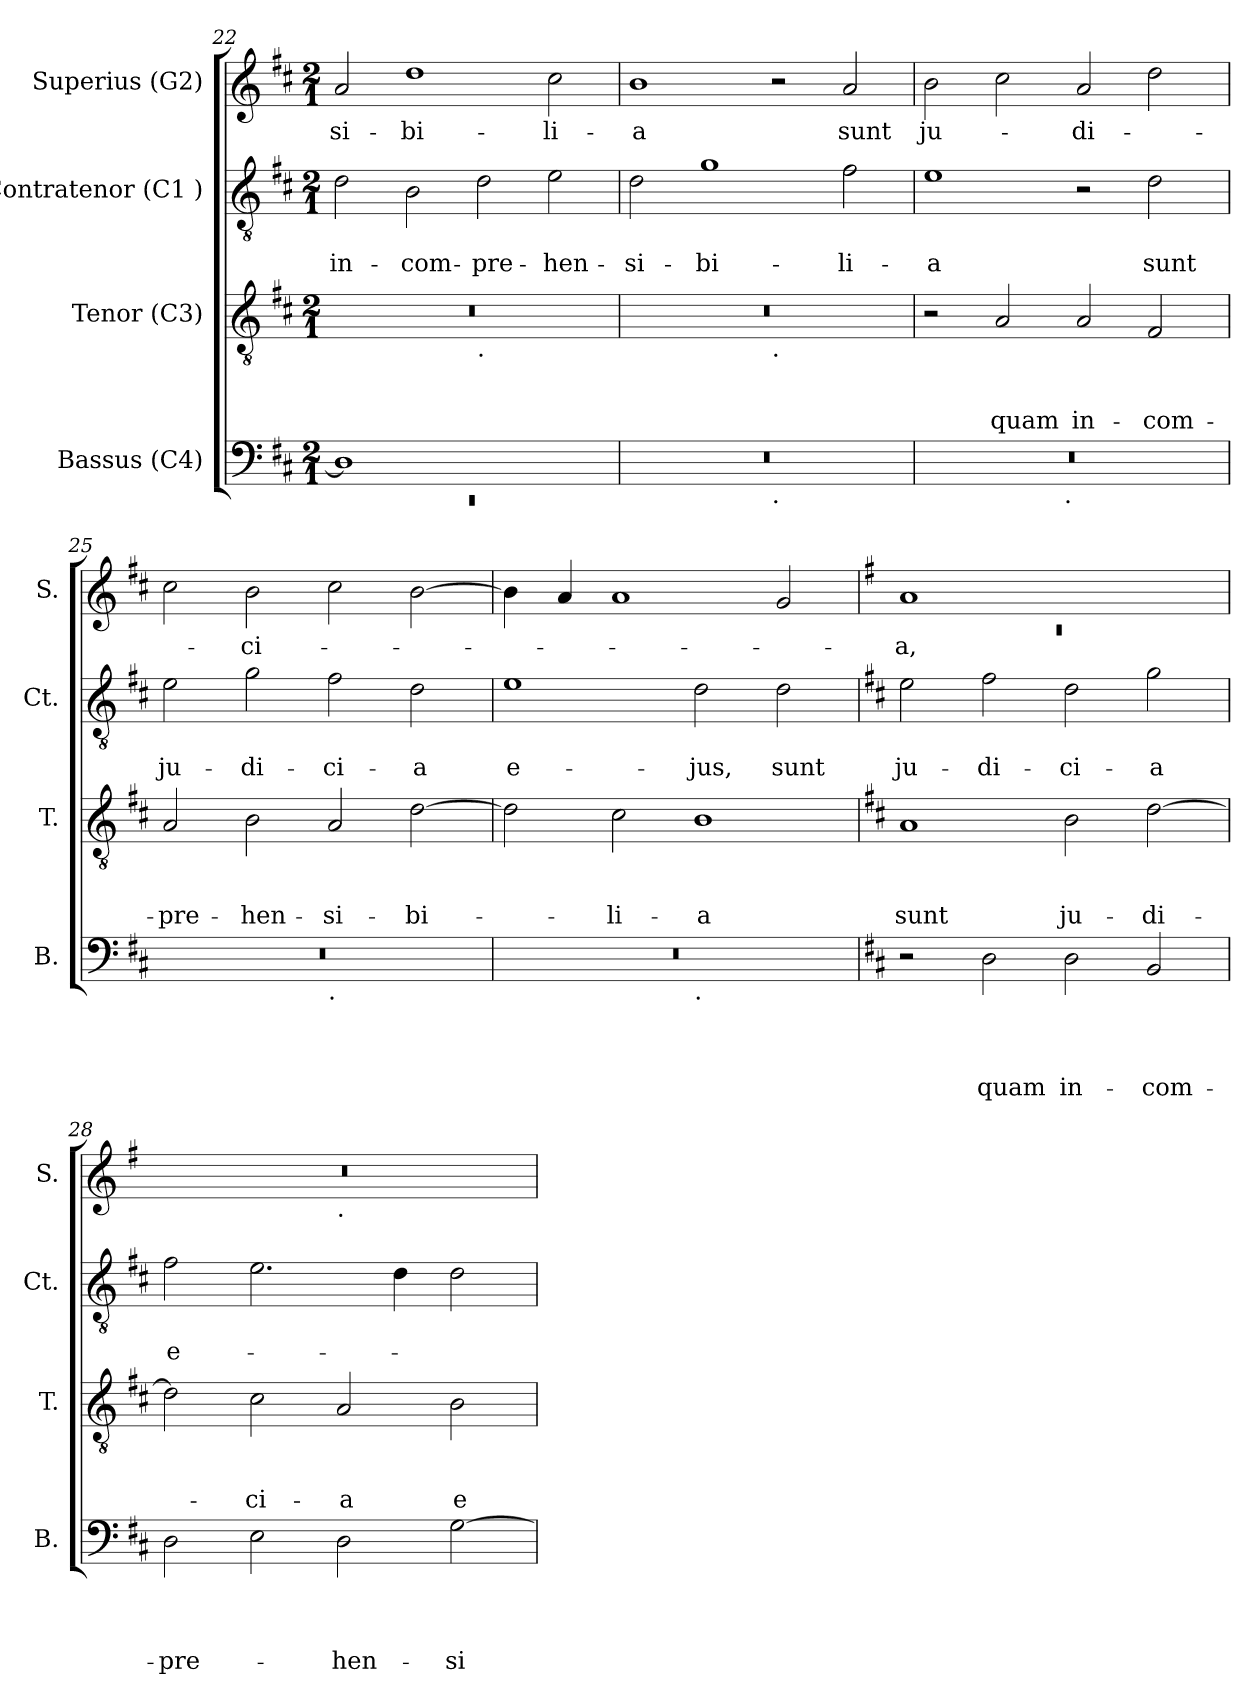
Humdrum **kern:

**kern	**text	**text	**text	**text	**kern	**text	**text	**text	**kern	**text	**text	**kern	**text
*part4	*part4	*part4	*part4	*part4	*part3	*part3	*part3	*part3	*part2	*part2	*part2	*part1	*part1
*staff4	*staff4	*staff4	*staff4	*staff4	*staff3	*staff3	*staff3	*staff3	*staff2	*staff2	*staff2	*staff1	*staff1
*I"Bassus (C4)	*	*	*	*	*I"Tenor (C3)	*	*	*	*I"Contratenor (C1 )	*	*	*I"Superius (G2)	*
*I'B.	*	*	*	*	*I'T.	*	*	*	*I'Ct.	*	*	*I'S.	*
*clefF4	*	*	*	*	*clefGv2	*	*	*	*clefGv2	*	*	*clefG2	*
*k[f#c#]	*	*	*	*	*k[f#c#]	*	*	*	*k[f#c#]	*	*	*k[f#c#]	*
*D:	*	*	*	*	*D:	*	*	*	*D:	*	*	*D:	*
*M2/1	*	*	*	*	*M2/1	*	*	*	*M2/1	*	*	*M2/1	*
=22	=22	=22	=22	=22	=22	=22	=22	=22	=22	=22	=22	=22	=22
*^	*	*	*	*	*	*	*	*	*	*	*	*	*
!	!LO:N:vis=1	!	!	!	!	!	!	!	!	!	!	!LO:LY:b	!	!LO:LY:b
*	*	*	*	*	*	*^	*	*	*	*	*	*	*	*
1D]	0rEE	.	.	.	.	0r	1ryy	.	.	.	2d\	.	in-	2a/	-si-
!	!	!	!	!	!	!	!	!	!	!	!	!	!LO:LY:b	!	!LO:LY:b
.	.	.	.	.	.	.	.	.	.	.	2B\	.	-com-	1dd	-bi-
!	!	!	!	!	!	!	!LO:TX:b:t=.	!	!	!	!	!	!	!	!
!	!	!	!	!	!	!	!	!	!	!	!	!	!LO:LY:b	!	!
1ryy	.	.	.	.	.	.	1ryy	.	.	.	2d\	.	-pre-	.	.
!	!	!	!	!	!	!	!	!	!	!	!	!	!LO:LY:b	!	!LO:LY:b
.	.	.	.	.	.	.	.	.	.	.	2e\	.	-hen-	2cc#\	-li-
=23	=23	=23	=23	=23	=23	=23	=23	=23	=23	=23	=23	=23	=23	=23	=23
!	!	!	!	!	!	!	!	!	!	!	!	!	!LO:LY:b	!	!LO:LY:b:rj
0r	1ryy	.	.	.	.	0r	1ryy	.	.	.	2d\	.	-si-	1b	-a
!	!	!	!	!	!	!	!	!	!	!	!	!	!LO:LY:b	!	!
.	.	.	.	.	.	.	.	.	.	.	1g	.	-bi-	.	.
!	!	!	!	!	!	!	!LO:TX:b:t=.	!	!	!	!	!	!	!	!
!	!LO:TX:b:t=.	!	!	!	!	!	!	!	!	!	!	!	!	!	!
.	1ryy	.	.	.	.	.	1ryy	.	.	.	.	.	.	2r	.
!	!	!	!	!	!	!	!	!	!	!	!	!	!LO:LY:b	!	!LO:LY:b
.	.	.	.	.	.	.	.	.	.	.	2f#\	.	-li-	2a/	sunt
=24	=24	=24	=24	=24	=24	=24	=24	=24	=24	=24	=24	=24	=24	=24	=24
!	!	!	!	!	!	!	!	!	!	!	!	!	!LO:LY:b:rj	!	!LO:LY:b
*	*	*	*	*	*	*v	*v	*	*	*	*	*	*	*	*
0r	2ryy	.	.	.	.	2r	.	.	.	1e	.	-a	2b\	ju-
!	!	!	!	!	!	!	!	!	!LO:LY:b	!	!	!	!	!
.	4...ryy	.	.	.	.	2A/	.	.	quam	.	.	.	2cc#\	.
!	!LO:TX:b:t=.	!	!	!	!	!	!	!	!	!	!	!	!	!
.	1ryy	.	.	.	.	.	.	.	.	.	.	.	.	.
!	!	!	!	!	!	!	!	!	!LO:LY:b	!	!	!	!	!LO:LY:b
.	.	.	.	.	.	2A/	.	.	in-	2r	.	.	2a/	-di-
!	!	!	!	!	!	!	!	!	!LO:LY:b	!	!	!LO:LY:b	!	!
.	.	.	.	.	.	2F#/	.	.	-com-	2d\	.	sunt	2dd\	.
.	32ryy	.	.	.	.	.	.	.	.	.	.	.	.	.
!!LO:LB:g=z
=25	=25	=25	=25	=25	=25	=25	=25	=25	=25	=25	=25	=25	=25	=25
!	!	!	!	!	!	!	!	!	!LO:LY:b	!	!	!LO:LY:b	!	!
0r	1ryy	.	.	.	.	2A/	.	.	-pre-	2e\	.	ju-	2cc#\	.
!	!	!	!	!	!	!	!	!	!LO:LY:b	!	!	!LO:LY:b	!	!LO:LY:b
.	.	.	.	.	.	2B\	.	.	-hen-	2g\	.	-di-	2b\	-ci-
!	!LO:TX:b:t=.	!	!	!	!	!	!	!	!	!	!	!	!	!
!	!	!	!	!	!	!	!	!	!LO:LY:b	!	!	!LO:LY:b	!	!
.	1ryy	.	.	.	.	2A/	.	.	-si-	2f#\	.	-ci-	2cc#\	.
!	!	!	!	!	!	!	!	!	!LO:LY:b	!	!	!LO:LY:b	!	!
.	.	.	.	.	.	[>2d\	.	.	-bi-	2d\	.	-a	[>2b\	.
=26	=26	=26	=26	=26	=26	=26	=26	=26	=26	=26	=26	=26	=26	=26
!	!	!	!	!	!	!	!	!	!	!	!	!LO:LY:b:rj	!	!
0r	1ryy	.	.	.	.	2d\]	.	.	.	1e	.	e-	4b\]	.
.	.	.	.	.	.	.	.	.	.	.	.	.	4a/	.
!	!	!	!	!	!	!	!	!	!LO:LY:b	!	!	!	!	!
.	.	.	.	.	.	2c#\	.	.	-li-	.	.	.	1a	.
!	!LO:TX:b:t=.	!	!	!	!	!	!	!	!	!	!	!	!	!
!	!	!	!	!	!	!	!	!	!LO:LY:b:rj	!	!	!LO:LY:b	!	!
.	1ryy	.	.	.	.	1B	.	.	-a	2d\	.	-jus,	.	.
!	!	!	!	!	!	!	!	!	!	!	!	!LO:LY:b	!	!
.	.	.	.	.	.	.	.	.	.	2d\	.	sunt	2g/	.
*v	*v	*	*	*	*	*	*	*	*	*	*	*	*	*
=27	=27	=27	=27	=27	=27	=27	=27	=27	=27	=27	=27	=27	=27
*	*	*	*	*	*	*	*	*	*	*	*	*k[f#]	*
*	*	*	*	*	*	*	*	*	*	*	*	*G:	*
*^	*	*	*	*	*	*	*	*	*	*	*	*^	*
!	!	!	!	!	!	!	!	!	!LO:LY:b	!	!	!LO:LY:b	!	!LO:N:vis=1	!LO:LY:b
*v	*v	*	*	*	*	*	*	*	*	*	*	*	*	*	*
2r	.	.	.	.	1A	.	.	sunt	2e\	.	ju-	1a	0rc	-a,
!	!	!	!	!LO:LY:b	!	!	!	!	!	!	!LO:LY:b	!	!	!
2D\	.	.	.	quam	.	.	.	.	2f#\	.	-di-	.	.	.
!	!	!	!	!LO:LY:b	!	!	!	!LO:LY:b	!	!	!LO:LY:b	!	!	!
2D\	.	.	.	in-	2B\	.	.	ju-	2d\	.	-ci-	1ryy	.	.
!	!	!	!	!LO:LY:b	!	!	!	!LO:LY:b	!	!	!LO:LY:b	!	!	!
2BB/	.	.	.	-com-	[>2d\	.	.	-di-	2g\	.	-a	.	.	.
=28	=28	=28	=28	=28	=28	=28	=28	=28	=28	=28	=28	=28	=28	=28
!	!	!	!	!LO:LY:b	!	!	!	!	!	!	!LO:LY:b:rj	!	!	!
2D\	.	.	.	-pre-	2d\]	.	.	.	2f#\	.	e-	0r	1ryy	.
!	!	!	!	!	!	!	!	!LO:LY:b	!	!	!	!	!	!
2E\	.	.	.	.	2c#\	.	.	-ci-	2.e\	.	.	.	.	.
!	!	!	!	!	!	!	!	!	!	!	!	!	!LO:TX:b:t=.	!
!	!	!	!	!LO:LY:b	!	!	!	!LO:LY:b	!	!	!	!	!	!
2D\	.	.	.	-hen-	2A/	.	.	-a	.	.	.	.	1ryy	.
.	.	.	.	.	.	.	.	.	4d\	.	.	.	.	.
!	!	!	!	!LO:LY:b	!	!	!	!LO:LY:b	!	!	!	!	!	!
[>2G\	.	.	.	-si-	2B\	.	.	e-	2d\	.	.	.	.	.
*	*	*	*	*	*	*	*	*	*	*	*	*v	*v	*
=	=	=	=	=	=	=	=	=	=	=	=	=	=
*-	*-	*-	*-	*-	*-	*-	*-	*-	*-	*-	*-	*-	*-
